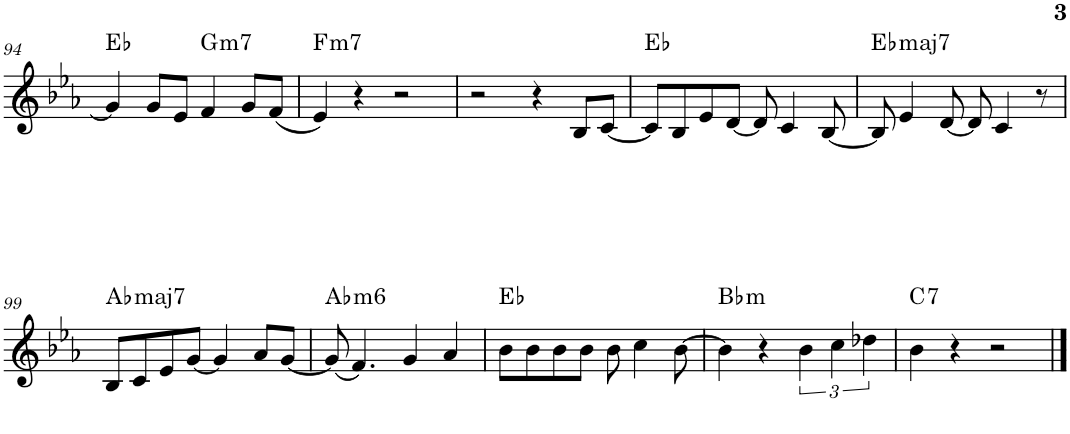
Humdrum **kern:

**kern	**harte
*part1	*part1
*staff1	*
*I"Piano	*
*I'Pno.	*
!!LO:PB:g=z
*clefG2	*
*k[b-e-a-]	*
*M4/4	*
=94	=94
4g/]	Eb:maj
8g/L	.
8e-/J	.
!	!LO:H:kt=m7
4f/	G:min7
8g/L	.
(8f/J	.
=95	=95
!	!LO:H:kt=m7
4e-/)	F:min7
4r	.
2r	.
=96	=96
2r	.
4r	.
8B-/L	.
[8c/J	.
=97	=97
8c/L]	Eb:maj
8B-/	.
8e-/	.
[8d/J	.
8d/]	.
4c/	.
[8B-/	.
=98	=98
!	!LO:H:kt=maj7
8B-/]	Eb:maj7
4e-/	.
[8d/	.
8d/]	.
4c/	.
8r	.
!!LO:LB:g=z
=99	=99
!	!LO:H:kt=maj7
8B-/L	Ab:maj7
8c/	.
8e-/	.
[8g/J	.
4g/]	.
8a-/L	.
[8g/J	.
=100	=100
!	!LO:H:kt=m6
(8g/]	Ab:min6
4.f/)	.
4g/	.
4a-/	.
=101	=101
8b-\L	Eb:maj
8b-\	.
8b-\	.
8b-\J	.
8b-\	.
4cc\	.
[8b-\	.
=102	=102
!	!LO:H:kt=m
4b-\]	Bb:min
4r	.
6b-\	.
6cc\	.
6dd-X\	.
=103	=103
!	!LO:H:kt=7
4b-\	C:7
4r	.
2r	.
==	==
*-	*-
